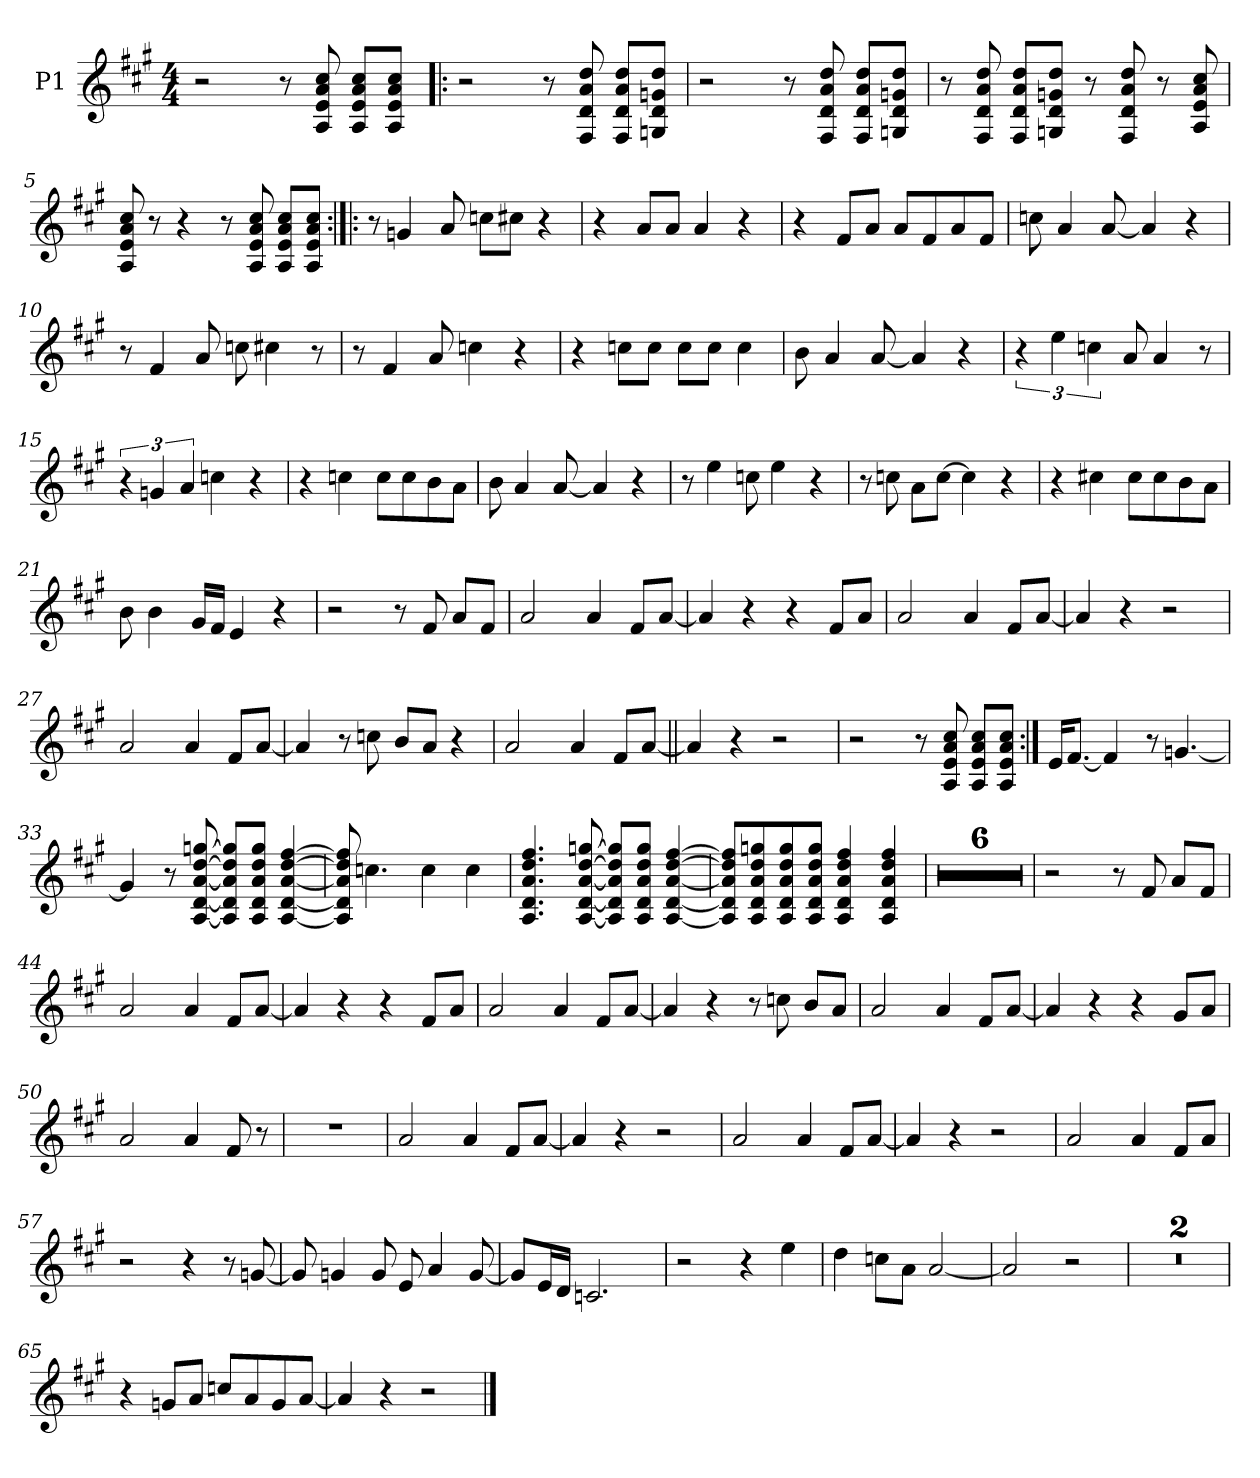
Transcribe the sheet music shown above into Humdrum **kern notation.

**kern
*part1
*staff1
*I"P1
*clefG2
*k[f#c#g#]
*A:
*M4/4
*MM116
=1
2r
8r
8A/ 8e/ 8a/ 8cc#/
8A/ 8e/ 8a/ 8cc#/L
8A/ 8e/ 8a/ 8cc#/J
=2!|:
2r
8r
8F#/ 8d/ 8a/ 8dd/
8F#/ 8d/ 8a/ 8dd/L
8Gn/ 8d/ 8gn/ 8dd/J
=3
2r
8r
8F#/ 8d/ 8a/ 8dd/
8F#/ 8d/ 8a/ 8dd/L
8Gn/ 8d/ 8gn/ 8dd/J
=4
8r
8F#/ 8d/ 8a/ 8dd/
8F#/ 8d/ 8a/ 8dd/L
8Gn/ 8d/ 8gn/ 8dd/J
8r
8F#/ 8d/ 8a/ 8dd/
8r
8A/ 8e/ 8a/ 8cc#/
!!LO:LB:g=z
=5
8A/ 8e/ 8a/ 8cc#/
8r
4r
8r
8A/ 8e/ 8a/ 8cc#/
8A/ 8e/ 8a/ 8cc#/L
8A/ 8e/ 8a/ 8cc#/J
=6:|!|:
8r
4gn/
8a/
8ccn\L
8cc#X\J
4r
=7
4r
8a/L
8a/J
4a/
4r
=8
4r
8f#/L
8a/J
8a/L
8f#/
8a/
8f#/J
!!LO:LB:g=z
=9
8ccn\
4a/
[<8a/
4a/]
4r
=10
8r
4f#/
8a/
8ccn\
4cc#X\
8r
=11
8r
4f#/
8a/
4ccn\
4r
=12
4r
8ccn\L
8cc\J
8cc\L
8cc\J
4cc\
=13
8b\
4a/
[<8a/
4a/]
4r
!!LO:LB:g=z
=14
6r
6ee\
6ccn\
8a/
4a/
8r
=15
6r
6gn/
6a/
4ccn\
4r
=16
4r
4ccn\
8cc\L
8cc\
8b\
8a\J
=17
8b\
4a/
[<8a/
4a/]
4r
=18
8r
4ee\
8ccn\
4ee\
4r
!!LO:LB:g=z
=19
8r
8ccn\
8a\L
[>8cc\J
4cc\]
4r
=20
4r
4cc#X\
8cc#\L
8cc#\
8b\
8a\J
=21
8b\
4b\
16g#/LL
16f#/JJ
4e/
4r
=22
2r
8r
8f#/
8a/L
8f#/J
=23
2a/
4a/
8f#/L
[<8a/J
!!LO:LB:g=z
=24
4a/]
4r
4r
8f#/L
8a/J
=25
2a/
4a/
8f#/L
[<8a/J
=26
4a/]
4r
2r
=27
2a/
4a/
8f#/L
[<8a/J
=28
4a/]
8r
8ccn\
8b/L
8a/J
4r
=29
2a/
4a/
8f#/L
[<8a/J
!!LO:LB:g=z
=30||
4a/]
4r
2r
=31
2r
8r
8A/ 8e/ 8a/ 8cc#/
8A/ 8e/ 8a/ 8cc#/L
8A/ 8e/ 8a/ 8cc#/J
=32:|!
16e/KL
[<8.f#/J
4f#/]
8r
[<4.gn/
=33
4g/]
8r
[<8A/ [<8d/ [<8a/ [>8dd/ [>8ggn/
8A/] 8d/] 8a/] 8dd/] 8gg/]L
8A/ 8d/ 8a/ 8dd/ 8gg/J
[<4A/ [<4d/ [<4a/ [>4dd/ [>4ff#/
=34
8A/] 8d/] 8a/] 8dd/] 8ff#/]
4.ccn\
4cc\
4cc\
!!LO:LB:g=z
=35
4.A/ 4.d/ 4.a/ 4.dd/ 4.ff#/
[<8A/ [<8d/ [<8a/ [>8dd/ [>8ggn/
8A/] 8d/] 8a/] 8dd/] 8gg/]L
8A/ 8d/ 8a/ 8dd/ 8gg/J
[<4A/ [<4d/ [<4a/ [>4dd/ [>4ff#/
=36
8A/] 8d/] 8a/] 8dd/] 8ff#/]L
8A/ 8d/ 8a/ 8dd/ 8ggn/
8A/ 8d/ 8a/ 8dd/ 8gg/
8A/ 8d/ 8a/ 8dd/ 8gg/J
4A/ 4d/ 4a/ 4dd/ 4ff#/
4A/ 4d/ 4a/ 4dd/ 4ff#/
=37
1r
=38
1r
=39
1r
=40
1r
=41
1r
!!LO:LB:g=z
=42
1r
=43
2r
8r
8f#/
8a/L
8f#/J
=44
2a/
4a/
8f#/L
[<8a/J
=45
4a/]
4r
4r
8f#/L
8a/J
=46
2a/
4a/
8f#/L
[<8a/J
=47
4a/]
4r
8r
8ccn\
8b/L
8a/J
!!LO:LB:g=z
=48
2a/
4a/
8f#/L
[<8a/J
=49
4a/]
4r
4r
8g#/L
8a/J
=50
2a/
4a/
8f#/
8r
=51
1r
=52
2a/
4a/
8f#/L
[<8a/J
=53
4a/]
4r
2r
!!LO:PB:g=z
=54
2a/
4a/
8f#/L
[<8a/J
=55
4a/]
4r
2r
=56
2a/
4a/
8f#/L
8a/J
=57
2r
4r
8r
[<8gn/
=58
8g/]
4gn/
8g/
8e/
4a/
[<8g/
!!LO:LB:g=z
=59
8g/L]
16e/L
16d/JJ
2.cn/
=60
2r
4r
4ee\
=61
4dd\
8ccn\L
8a\J
[<2a/
=62
2a/]
2r
!!LO:LB:g=z
=63
1r
=64
1r
=65
4r
8gn/L
8a/J
8ccn/L
8a/
8g/
[<8a/J
=66
4a/]
4r
2r
==
*-
